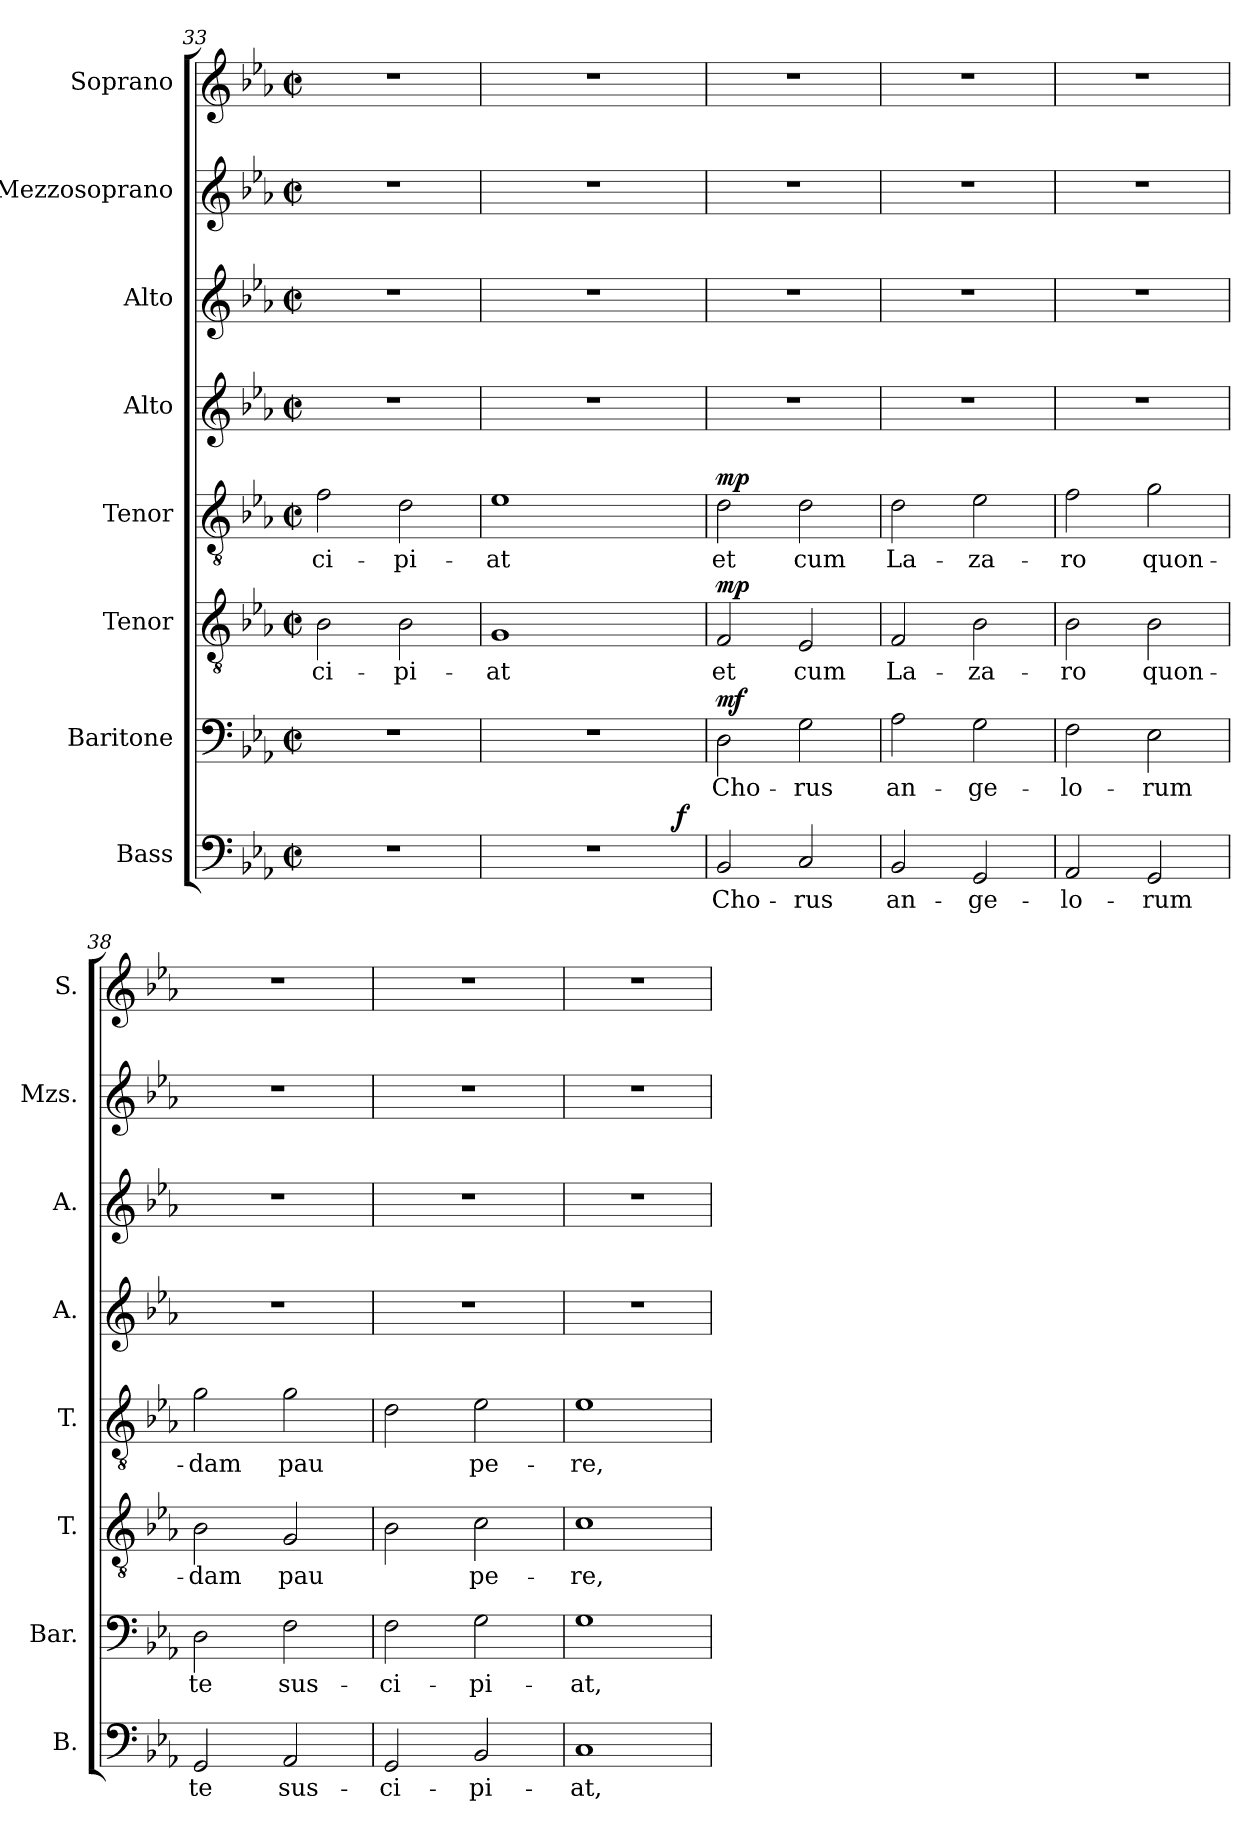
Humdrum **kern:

**kern	**text	**dynam	**kern	**text	**dynam	**kern	**text	**dynam	**kern	**text	**dynam	**kern	**kern	**kern	**kern
*part8	*part8	*part8	*part7	*part7	*part7	*part6	*part6	*part6	*part5	*part5	*part5	*part4	*part3	*part2	*part1
*staff8	*staff8	*staff8	*staff7	*staff7	*staff7	*staff6	*staff6	*staff6	*staff5	*staff5	*staff5	*staff4	*staff3	*staff2	*staff1
*I"Bass	*	*	*I"Baritone	*	*	*I"Tenor	*	*	*I"Tenor	*	*	*I"Alto	*I"Alto	*I"Mezzosoprano	*I"Soprano
*I'B.	*	*	*I'Bar.	*	*	*I'T.	*	*	*I'T.	*	*	*I'A.	*I'A.	*I'Mzs.	*I'S.
*clefF4	*	*	*clefF4	*	*	*clefGv2	*	*	*clefGv2	*	*	*clefG2	*clefG2	*clefG2	*clefG2
*k[b-e-a-]	*	*	*k[b-e-a-]	*	*	*k[b-e-a-]	*	*	*k[b-e-a-]	*	*	*k[b-e-a-]	*k[b-e-a-]	*k[b-e-a-]	*k[b-e-a-]
*E-:	*	*	*E-:	*	*	*E-:	*	*	*E-:	*	*	*E-:	*E-:	*E-:	*E-:
*M2/2	*	*	*M2/2	*	*	*M2/2	*	*	*M2/2	*	*	*M2/2	*M2/2	*M2/2	*M2/2
*met(c|)	*	*	*met(c|)	*	*	*met(c|)	*	*	*met(c|)	*	*	*met(c|)	*met(c|)	*met(c|)	*met(c|)
=33	=33	=33	=33	=33	=33	=33	=33	=33	=33	=33	=33	=33	=33	=33	=33
!	!	!	!	!	!	!	!LO:LY:b:cj	!	!	!LO:LY:b:cj	!	!	!	!	!
1r	.	.	1r	.	.	2B-\	-ci-	.	2f\	-ci-	.	1r	1r	1r	1r
!	!	!	!	!	!	!	!LO:LY:b:cj	!	!	!LO:LY:b:cj	!	!	!	!	!
.	.	.	.	.	.	2B-\	-pi-	.	2d\	-pi-	.	.	.	.	.
=34	=34	=34	=34	=34	=34	=34	=34	=34	=34	=34	=34	=34	=34	=34	=34
!	!	!	!	!	!	!	!LO:LY:b:cj	!	!	!LO:LY:b:cj	!	!	!	!	!
*^	*	*	*	*	*	*	*	*	*	*	*	*	*	*	*
1r	2ryy	.	.	1r	.	.	1G	-at	.	1e-	-at	.	1r	1r	1r	1r
.	4ryy	.	.	.	.	.	.	.	.	.	.	.	.	.	.	.
.	8ryy	.	.	.	.	.	.	.	.	.	.	.	.	.	.	.
.	32ryy	.	.	.	.	.	.	.	.	.	.	.	.	.	.	.
!	!	!	!LO:DY:a	!	!	!	!	!	!	!	!	!	!	!	!	!
.	16.ryy	.	f	.	.	.	.	.	.	.	.	.	.	.	.	.
=35	=35	=35	=35	=35	=35	=35	=35	=35	=35	=35	=35	=35	=35	=35	=35	=35
!	!	!LO:LY:b:cj	!	!	!LO:LY:b:cj	!LO:DY:a	!	!LO:LY:b:cj	!LO:DY:a	!	!LO:LY:b:cj	!LO:DY:a	!	!	!	!
*v	*v	*	*	*	*	*	*	*	*	*	*	*	*	*	*	*
2BB-/	Cho-	.	2D\	Cho-	mf	2F/	et	mp	2d\	et	mp	1r	1r	1r	1r
!	!LO:LY:b:cj	!	!	!LO:LY:b:cj	!	!	!LO:LY:b:cj	!	!	!LO:LY:b:cj	!	!	!	!	!
2C/	-rus	.	2G\	-rus	.	2E-/	cum	.	2d\	cum	.	.	.	.	.
=36	=36	=36	=36	=36	=36	=36	=36	=36	=36	=36	=36	=36	=36	=36	=36
!	!LO:LY:b:cj	!	!	!LO:LY:b:cj	!	!	!LO:LY:b:cj	!	!	!LO:LY:b:cj	!	!	!	!	!
2BB-/	an-	.	2A-\	an-	.	2F/	La-	.	2d\	La-	.	1r	1r	1r	1r
!	!LO:LY:b:cj	!	!	!LO:LY:b:cj	!	!	!LO:LY:b:cj	!	!	!LO:LY:b:cj	!	!	!	!	!
2GG/	-ge-	.	2G\	-ge-	.	2B-\	-za-	.	2e-\	-za-	.	.	.	.	.
=37	=37	=37	=37	=37	=37	=37	=37	=37	=37	=37	=37	=37	=37	=37	=37
!	!LO:LY:b:cj	!	!	!LO:LY:b:cj	!	!	!LO:LY:b:cj	!	!	!LO:LY:b:cj	!	!	!	!	!
2AA-/	-lo-	.	2F\	-lo-	.	2B-\	-ro	.	2f\	-ro	.	1r	1r	1r	1r
!	!LO:LY:b:cj	!	!	!LO:LY:b:cj	!	!	!LO:LY:b:cj	!	!	!LO:LY:b:cj	!	!	!	!	!
2GG/	-rum	.	2E-\	-rum	.	2B-\	quon-	.	2g\	quon-	.	.	.	.	.
=38	=38	=38	=38	=38	=38	=38	=38	=38	=38	=38	=38	=38	=38	=38	=38
!	!LO:LY:b:cj	!	!	!LO:LY:b:cj	!	!	!LO:LY:b:cj	!	!	!LO:LY:b:cj	!	!	!	!	!
2GG/	te	.	2D\	te	.	2B-\	-dam	.	2g\	-dam	.	1r	1r	1r	1r
!	!LO:LY:b:cj	!	!	!LO:LY:b:cj	!	!	!LO:LY:b:cj	!	!	!LO:LY:b:cj	!	!	!	!	!
2AA-/	sus-	.	2F\	sus-	.	2G/	pau-	.	2g\	pau-	.	.	.	.	.
!!LO:PB:g=z
=39	=39	=39	=39	=39	=39	=39	=39	=39	=39	=39	=39	=39	=39	=39	=39
!	!LO:LY:b:cj	!	!	!LO:LY:b:cj	!	!	!LO:LY:b:cj	!	!	!LO:LY:b:cj	!	!	!	!	!
2GG/	-ci-	.	2F\	-ci-	.	2B-\	--	.	2d\	--	.	1r	1r	1r	1r
!	!LO:LY:b:cj	!	!	!LO:LY:b:cj	!	!	!LO:LY:b:cj	!	!	!LO:LY:b:cj	!	!	!	!	!
2BB-/	-pi-	.	2G\	-pi-	.	2c\	-pe-	.	2e-\	-pe-	.	.	.	.	.
=40	=40	=40	=40	=40	=40	=40	=40	=40	=40	=40	=40	=40	=40	=40	=40
!	!LO:LY:b:cj	!	!	!LO:LY:b:cj	!	!	!LO:LY:b:cj	!	!	!LO:LY:b:cj	!	!	!	!	!
1C	-at,	.	1G	-at,	.	1c	-re,	.	1e-	-re,	.	1r	1r	1r	1r
=	=	=	=	=	=	=	=	=	=	=	=	=	=	=	=
*-	*-	*-	*-	*-	*-	*-	*-	*-	*-	*-	*-	*-	*-	*-	*-
